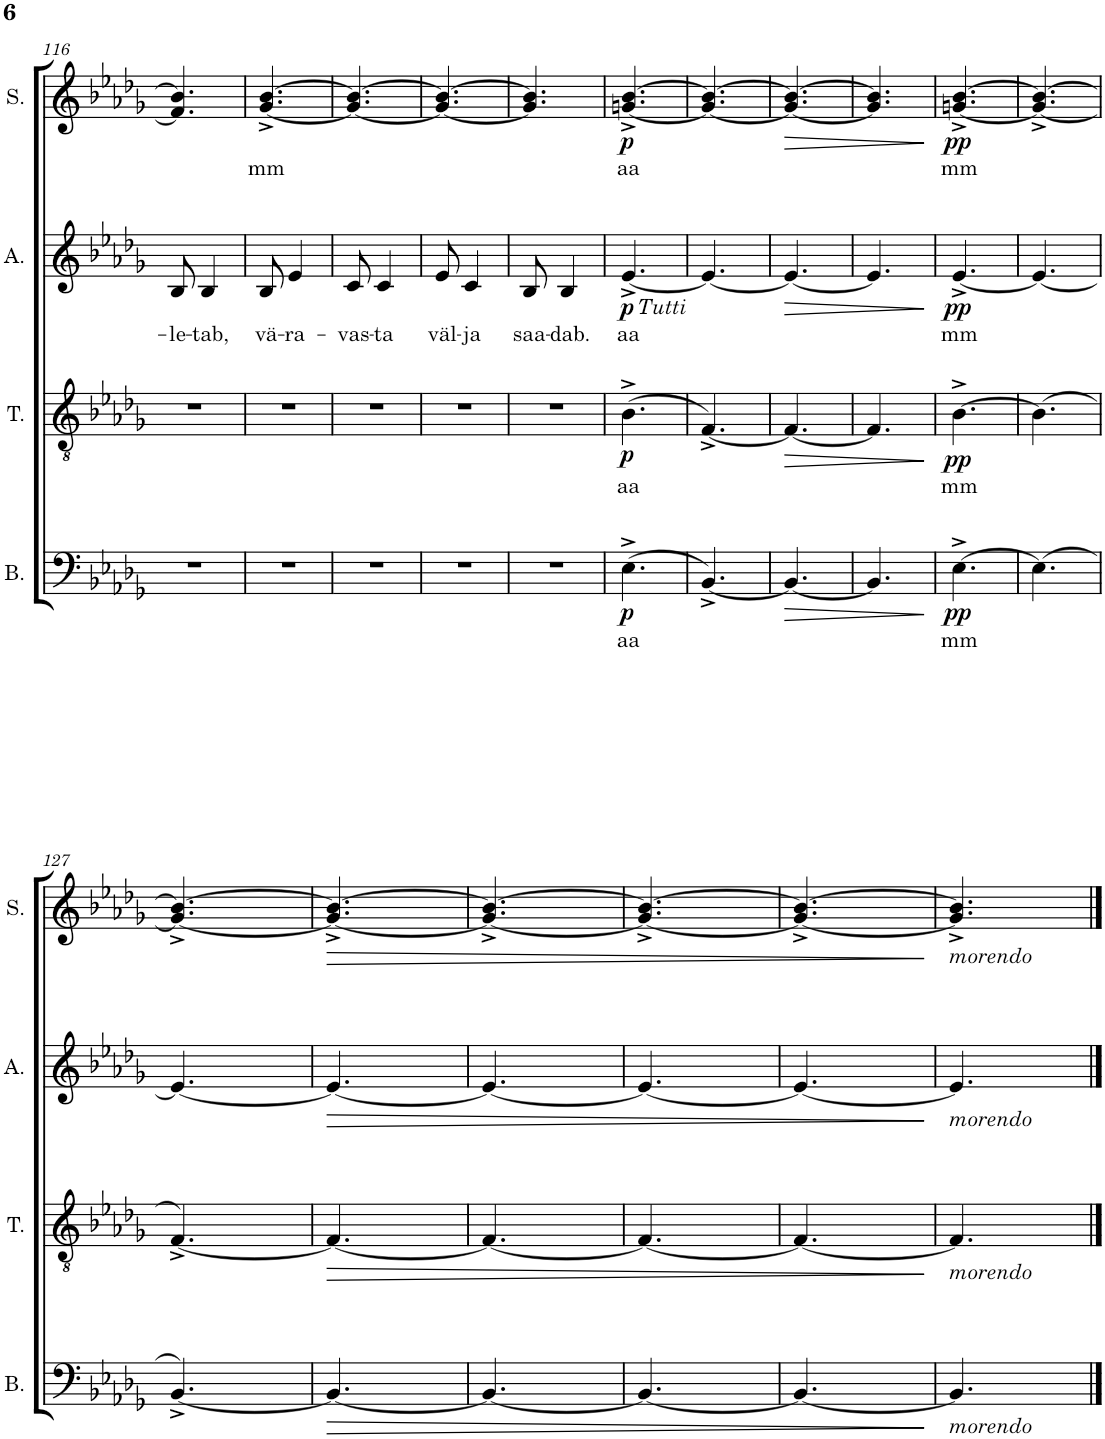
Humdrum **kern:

**kern	**text	**dynam	**kern	**text	**dynam	**kern	**text	**dynam	**kern	**text	**dynam
*part4	*part4	*part4	*part3	*part3	*part3	*part2	*part2	*part2	*part1	*part1	*part1
*staff4	*staff4	*staff4	*staff3	*staff3	*staff3	*staff2	*staff2	*staff2	*staff1	*staff1	*staff1
*I"Bass	*	*	*I"Tenor	*	*	*I"Alto	*	*	*I"Soprano	*	*
*I'B.	*	*	*I'T.	*	*	*I'A.	*	*	*I'S.	*	*
!!LO:PB:g=z
*clefF4	*	*	*clefGv2	*	*	*clefG2	*	*	*clefG2	*	*
*k[b-e-a-d-g-]	*	*	*k[b-e-a-d-g-]	*	*	*k[b-e-a-d-g-]	*	*	*k[b-e-a-d-g-]	*	*
*M3/8	*	*	*M3/8	*	*	*M3/8	*	*	*M3/8	*	*
=116	=116	=116	=116	=116	=116	=116	=116	=116	=116	=116	=116
!	!	!	!	!	!	!	!LO:LY:b	!	!	!	!
4.r	.	.	4.r	.	.	8B-/	-le-	.	4.f/] 4.b-/]	.	.
!	!	!	!	!	!	!	!LO:LY:b	!	!	!	!
.	.	.	.	.	.	4B-/	-tab,	.	.	.	.
=117	=117	=117	=117	=117	=117	=117	=117	=117	=117	=117	=117
!	!	!	!	!	!	!	!LO:LY:b	!	!	!LO:LY:b	!
4.r	.	.	4.r	.	.	8B-/	vä-	.	[4.g-/^ [4.b-/^	mm	.
!	!	!	!	!	!	!	!LO:LY:b	!	!	!	!
.	.	.	.	.	.	4e-/	-ra-	.	.	.	.
=118	=118	=118	=118	=118	=118	=118	=118	=118	=118	=118	=118
!	!	!	!	!	!	!	!LO:LY:b	!	!	!	!
4.r	.	.	4.r	.	.	8c/	-vas-	.	4.g-/_ 4.b-/_	.	.
!	!	!	!	!	!	!	!LO:LY:b	!	!	!	!
.	.	.	.	.	.	4c/	-ta	.	.	.	.
=119	=119	=119	=119	=119	=119	=119	=119	=119	=119	=119	=119
!	!	!	!	!	!	!	!LO:LY:b	!	!	!	!
4.r	.	.	4.r	.	.	8e-/	väl-	.	4.g-/_ 4.b-/_	.	.
!	!	!	!	!	!	!	!LO:LY:b	!	!	!	!
.	.	.	.	.	.	4c/	-ja	.	.	.	.
=120	=120	=120	=120	=120	=120	=120	=120	=120	=120	=120	=120
!	!	!	!	!	!	!	!LO:LY:b	!	!	!	!
4.r	.	.	4.r	.	.	8B-/	saa-	.	4.g-/] 4.b-/]	.	.
!	!	!	!	!	!	!	!LO:LY:b	!	!	!	!
.	.	.	.	.	.	4B-/	-dab.	.	.	.	.
=121	=121	=121	=121	=121	=121	=121	=121	=121	=121	=121	=121
!	!	!	!	!	!	!LO:TX:b:i:t=Tutti	!	!	!	!	!
!	!LO:LY:b	!LO:DY:b	!	!LO:LY:b	!LO:DY:b	!	!LO:LY:b	!LO:DY:b	!	!LO:LY:b	!LO:DY:b
(4.E-^\	aa	p	(4.B-^\	aa	p	[4.e-^/	aa	p	[4.gn/^ [4.b-/^	aa	p
=122	=122	=122	=122	=122	=122	=122	=122	=122	=122	=122	=122
[4.BB-^/)	.	.	[4.F^/)	.	.	4.e-/_	.	.	4.g/_ 4.b-/_	.	.
=123	=123	=123	=123	=123	=123	=123	=123	=123	=123	=123	=123
!	!	!LO:HP:b	!	!	!LO:HP:b	!	!	!LO:HP:b	!	!	!LO:HP:b
4.BB-/_	.	>	4.F/_	.	>	4.e-/_	.	>	4.g/_ 4.b-/_	.	>
=124	=124	=124	=124	=124	=124	=124	=124	=124	=124	=124	=124
4.BB-/]	.	.	4.F/]	.	.	4.e-/]	.	.	4.g/] 4.b-/]	.	.
.	.	]	.	.	]	.	.	]	.	.	]
=125	=125	=125	=125	=125	=125	=125	=125	=125	=125	=125	=125
!	!LO:LY:b	!LO:DY:b	!	!LO:LY:b	!LO:DY:b	!	!LO:LY:b	!LO:DY:b	!	!LO:LY:b	!LO:DY:b
[4.E-^\	mm	pp	[4.B-^\	mm	pp	[4.e-^/	mm	pp	[4.gn/^ [4.b-/^	mm	pp
=126	=126	=126	=126	=126	=126	=126	=126	=126	=126	=126	=126
(4.E-\]	.	.	(4.B-\]	.	.	4.e-/_	.	.	4.g/_^ 4.b-/_^	.	.
!!LO:LB:g=z
=127	=127	=127	=127	=127	=127	=127	=127	=127	=127	=127	=127
[4.BB-^/)	.	.	[4.F^/)	.	.	4.e-/_	.	.	4.g/_^ 4.b-/_^	.	.
=128	=128	=128	=128	=128	=128	=128	=128	=128	=128	=128	=128
!	!	!LO:HP:b	!	!	!LO:HP:b	!	!	!LO:HP:b	!	!	!LO:HP:b
4.BB-/_	.	>	4.F/_	.	>	4.e-/_	.	>	4.g/_^ 4.b-/_^	.	>
=129	=129	=129	=129	=129	=129	=129	=129	=129	=129	=129	=129
4.BB-/_	.	.	4.F/_	.	.	4.e-/_	.	.	4.g/_^ 4.b-/_^	.	.
=130	=130	=130	=130	=130	=130	=130	=130	=130	=130	=130	=130
4.BB-/_	.	.	4.F/_	.	.	4.e-/_	.	.	4.g/_^ 4.b-/_^	.	.
=131	=131	=131	=131	=131	=131	=131	=131	=131	=131	=131	=131
4.BB-/_	.	.	4.F/_	.	.	4.e-/_	.	.	4.g/_^ 4.b-/_^	.	.
.	.	]	.	.	]	.	.	]	.	.	]
=132	=132	=132	=132	=132	=132	=132	=132	=132	=132	=132	=132
!	!	!	!	!	!	!	!	!	!LO:TX:b:i:t=morendo	!	!
!	!	!	!	!	!	!LO:TX:b:i:t=morendo	!	!	!	!	!
!	!	!	!LO:TX:b:i:t=morendo	!	!	!	!	!	!	!	!
!LO:TX:b:i:t=morendo	!	!	!	!	!	!	!	!	!	!	!
4.BB-/]	.	.	4.F/]	.	.	4.e-/]	.	.	4.g/]^ 4.b-/]^	.	.
==	==	==	==	==	==	==	==	==	==	==	==
*-	*-	*-	*-	*-	*-	*-	*-	*-	*-	*-	*-
